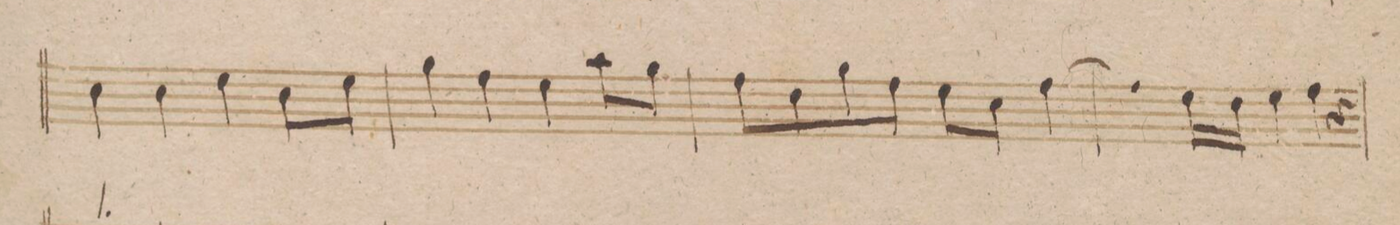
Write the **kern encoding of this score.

**kern	**dynam
*I"Oboe 1mo	*
*clefG2	*
*k[b-]	*
*met(c)	*
*M4/4	*
4cc\	.
4cc\	.
4ee\	.
8cc\L	.
8ee\J	.
=256	=256
4gg\	.
4ff\	.
4ee\	.
8aa\L	.
8gg\J	.
=257	=257
8ff\L	.
8dd\	.
8gg\	.
8ff\J	.
8ee\L	.
8cc\J	.
[4ff\	.
=258	=258
8ff\]	.
16ee\LL	.
16dd\JJ	.
4ee\	.
4ff\	.
4r	.
=259	=259
*-	*-
